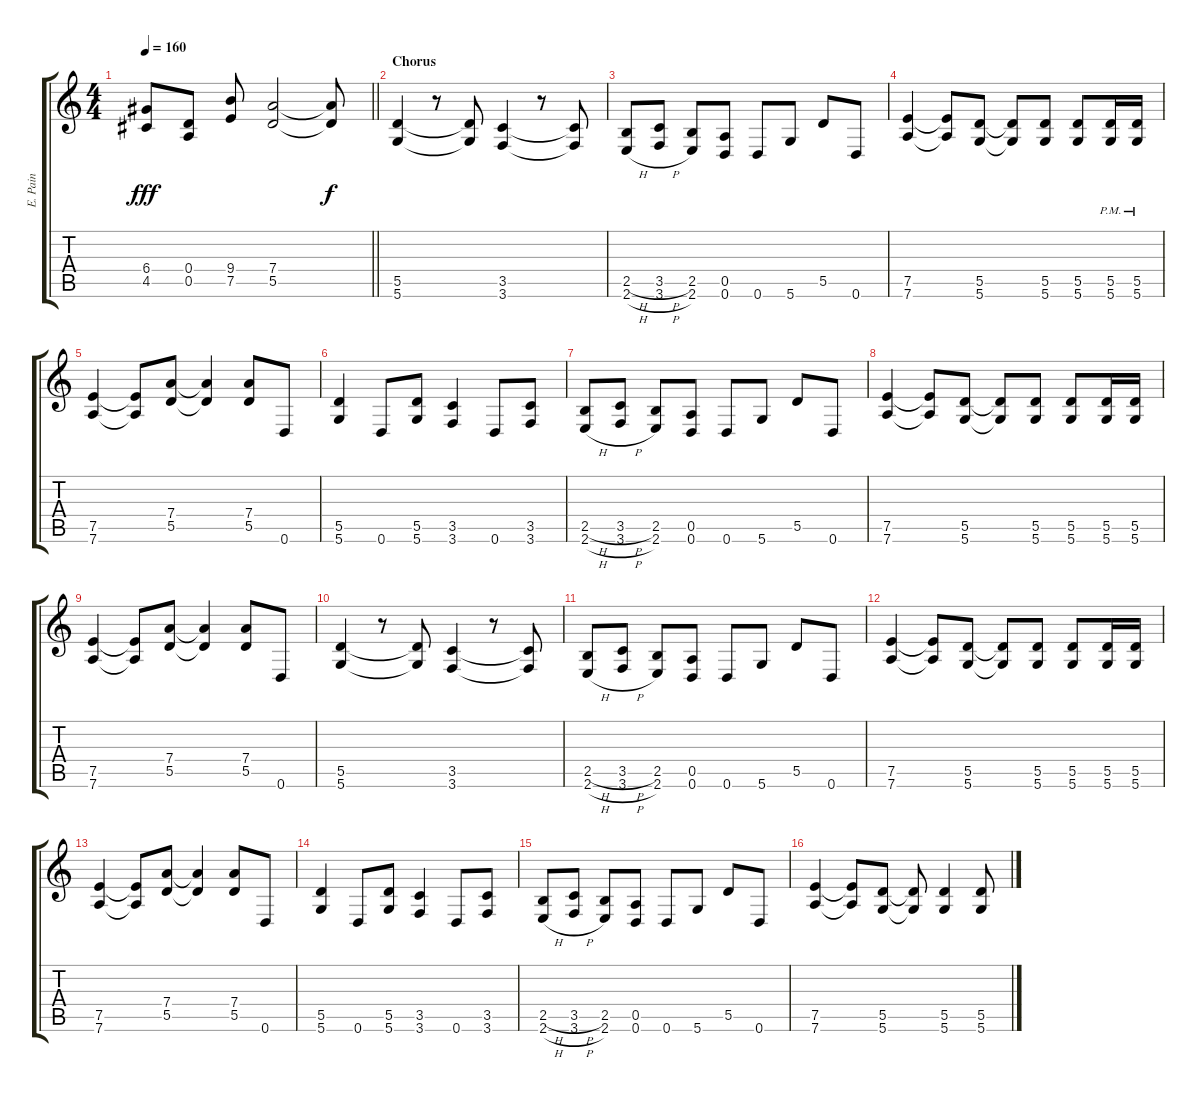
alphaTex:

\track ("E. Pain" "E. Pain") {instrument distortionguitar}
\staff {score tabs}
\tuning (E4 B3 G3 D3 A2 D2) {hide}
\ts (4 4)
\tempo 160
\clef g2
\barLineRight lightlight
\ks c
(6.4 4.5).8{dy fff} (0.4 0.5).8 (9.4 7.5).8 (7.4 5.5).2 (7.4{t} 5.5{t}).8{dy f} |
\section ("" "Chorus")
(5.5 5.6).4 r.8 (5.5{t} 5.6{t}).8 (3.5 3.6).4 r.8 (3.5{t} 3.6{t}).8 |
(2.5{h} 2.6{h}).8 (3.5{h} 3.6{h}).8 (2.5 2.6).8 (0.5 0.6).8 0.6.8 5.6.8 5.5.8 0.6.8 |
(7.5 7.6).4 (7.5{t} 7.6{t}).8 (5.5 5.6).8 (5.5{t} 5.6{t}).8 (5.5 5.6).8 (5.5 5.6).8 (5.5{pm} 5.6{pm}).16 (5.5{pm} 5.6{pm}).16 |
(7.5 7.6).4 (7.5{t} 7.6{t}).8 (7.4 5.5).8 (7.4{t} 5.5{t}).4 (7.4 5.5).8 0.6.8 |
(5.5 5.6).4 0.6.8 (5.5 5.6).8 (3.5 3.6).4 0.6.8 (3.5 3.6).8 |
(2.5{h} 2.6{h}).8 (3.5{h} 3.6{h}).8 (2.5 2.6).8 (0.5 0.6).8 0.6.8 5.6.8 5.5.8 0.6.8 |
(7.5 7.6).4 (7.5{t} 7.6{t}).8 (5.5 5.6).8 (5.5{t} 5.6{t}).8 (5.5 5.6).8 (5.5 5.6).8 (5.5 5.6).16 (5.5 5.6).16 |
(7.5 7.6).4 (7.5{t} 7.6{t}).8 (7.4 5.5).8 (7.4{t} 5.5{t}).4 (7.4 5.5).8 0.6.8 |
(5.5 5.6).4 r.8 (5.5{t} 5.6{t}).8 (3.5 3.6).4 r.8 (3.5{t} 3.6{t}).8 |
(2.5{h} 2.6{h}).8 (3.5{h} 3.6{h}).8 (2.5 2.6).8 (0.5 0.6).8 0.6.8 5.6.8 5.5.8 0.6.8 |
(7.5 7.6).4 (7.5{t} 7.6{t}).8 (5.5 5.6).8 (5.5{t} 5.6{t}).8 (5.5 5.6).8 (5.5 5.6).8 (5.5 5.6).16 (5.5 5.6).16 |
(7.5 7.6).4 (7.5{t} 7.6{t}).8 (7.4 5.5).8 (7.4{t} 5.5{t}).4 (7.4 5.5).8 0.6.8 |
(5.5 5.6).4 0.6.8 (5.5 5.6).8 (3.5 3.6).4 0.6.8 (3.5 3.6).8 |
(2.5{h} 2.6{h}).8 (3.5{h} 3.6{h}).8 (2.5 2.6).8 (0.5 0.6).8 0.6.8 5.6.8 5.5.8 0.6.8 |
(7.5 7.6).4 (7.5{t} 7.6{t}).8 (5.5 5.6).8 (5.5{t} 5.6{t}).8 (5.5 5.6).4 (5.5 5.6).8
